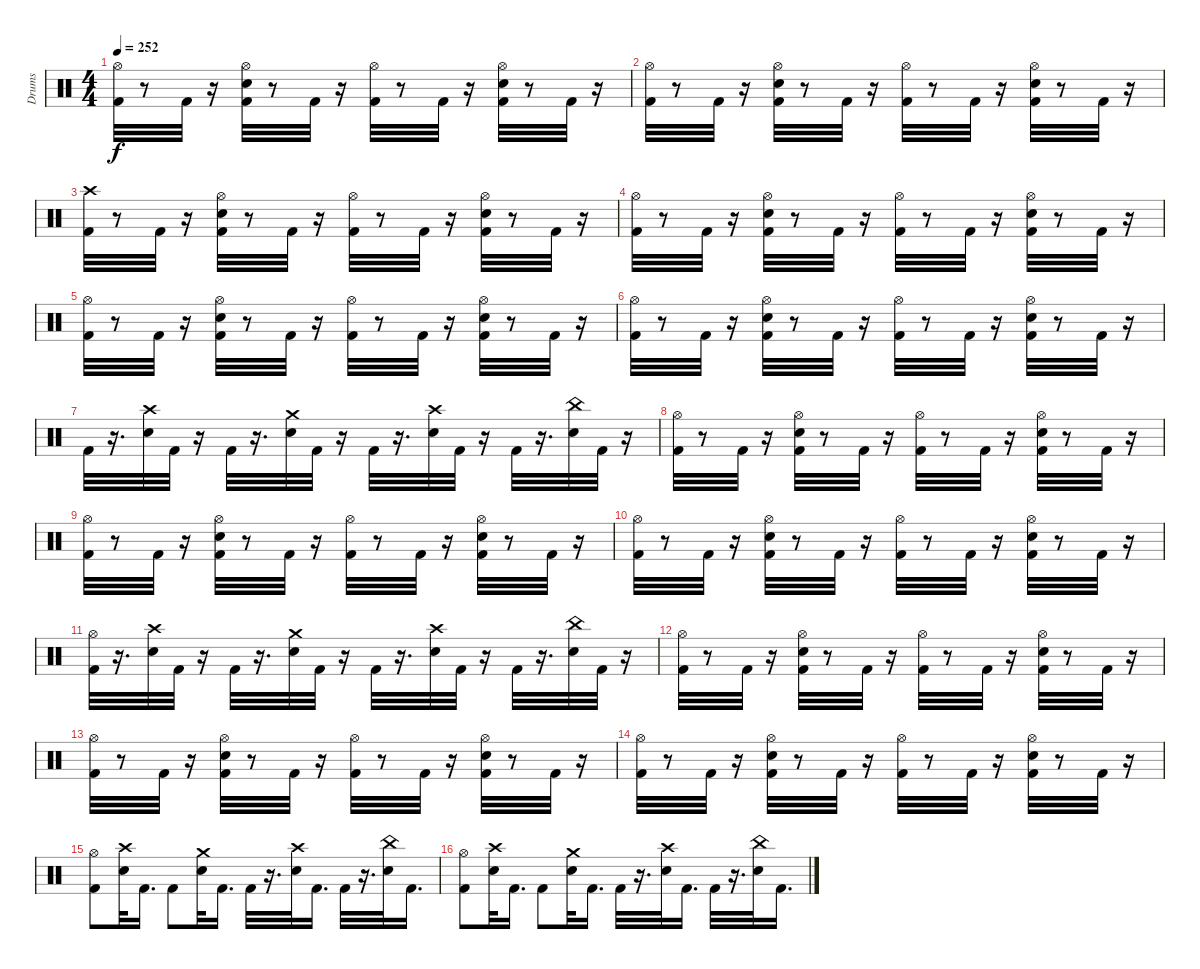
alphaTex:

\track ("Drums" "Drums") {instrument percussion}
\staff {score}
\articulation defaults
\ts (4 4)
\tempo 252
\clef neutral
\ks c
("Hi-Hat (open)" "Kick (hit) 2").32{dy f} r.8 "Kick (hit) 2".32 r.16 ("Snare (hit) 2" "Hi-Hat (open)" "Kick (hit) 2").32 r.8 "Kick (hit) 2".32 r.16 ("Kick (hit) 2" "Hi-Hat (open)").32 r.8 "Kick (hit) 2".32 r.16 ("Hi-Hat (open)" "Snare (hit) 2" "Kick (hit) 2").32 r.8 "Kick (hit) 2".32 r.16 |
("Hi-Hat (open)" "Kick (hit) 2").32 r.8 "Kick (hit) 2".32 r.16 ("Kick (hit) 2" "Hi-Hat (open)" "Snare (hit) 2").32 r.8 "Kick (hit) 2".32 r.16 ("Hi-Hat (open)" "Kick (hit) 2").32 r.8 "Kick (hit) 2".32 r.16 ("Hi-Hat (open)" "Kick (hit) 2" "Snare (hit) 2").32 r.8 "Kick (hit) 2".32 r.16 |
("Crash high (hit)" "Kick (hit) 2").32 r.8 "Kick (hit) 2".32 r.16 ("Hi-Hat (open)" "Snare (hit) 2" "Kick (hit) 2").32 r.8 "Kick (hit) 2".32 r.16 ("Hi-Hat (open)" "Kick (hit) 2").32 r.8 "Kick (hit) 2".32 r.16 ("Kick (hit) 2" "Hi-Hat (open)" "Snare (hit) 2").32 r.8 "Kick (hit) 2".32 r.16 |
("Hi-Hat (open)" "Kick (hit) 2").32 r.8 "Kick (hit) 2".32 r.16 ("Kick (hit) 2" "Snare (hit) 2" "Hi-Hat (open)").32 r.8 "Kick (hit) 2".32 r.16 ("Hi-Hat (open)" "Kick (hit) 2").32 r.8 "Kick (hit) 2".32 r.16 ("Kick (hit) 2" "Snare (hit) 2" "Hi-Hat (open)").32 r.8 "Kick (hit) 2".32 r.16 |
("Hi-Hat (open)" "Kick (hit) 2").32 r.8 "Kick (hit) 2".32 r.16 ("Kick (hit) 2" "Snare (hit) 2" "Hi-Hat (open)").32 r.8 "Kick (hit) 2".32 r.16 ("Hi-Hat (open)" "Kick (hit) 2").32 r.8 "Kick (hit) 2".32 r.16 ("Kick (hit) 2" "Snare (hit) 2" "Hi-Hat (open)").32 r.8 "Kick (hit) 2".32 r.16 |
("Hi-Hat (open)" "Kick (hit) 2").32 r.8 "Kick (hit) 2".32 r.16 ("Kick (hit) 2" "Snare (hit) 2" "Hi-Hat (open)").32 r.8 "Kick (hit) 2".32 r.16 ("Hi-Hat (open)" "Kick (hit) 2").32 r.8 "Kick (hit) 2".32 r.16 ("Kick (hit) 2" "Snare (hit) 2" "Hi-Hat (open)").32 r.8 "Kick (hit) 2".32 r.16 |
"Kick (hit) 2".32 r.16{d} ("Crash high (hit)" "Snare (hit) 2").32 "Kick (hit) 2".32 r.16 "Kick (hit) 2".32 r.16{d} ("Snare (hit) 2" "Crash medium (hit)").32 "Kick (hit) 2".32 r.16 "Kick (hit) 2".32 r.16{d} ("Snare (hit) 2" "Crash high (hit)").32 "Kick (hit) 2".32 r.16 "Kick (hit) 2".32 r.16{d} ("China (hit)" "Snare (hit) 2").32 "Kick (hit) 2".32 r.16 |
("Hi-Hat (open)" "Kick (hit) 2").32 r.8 "Kick (hit) 2".32 r.16 ("Hi-Hat (open)" "Snare (hit) 2" "Kick (hit) 2").32 r.8 "Kick (hit) 2".32 r.16 ("Kick (hit) 2" "Hi-Hat (open)").32 r.8 "Kick (hit) 2".32 r.16 ("Kick (hit) 2" "Hi-Hat (open)" "Snare (hit) 2").32 r.8 "Kick (hit) 2".32 r.16 |
("Hi-Hat (open)" "Kick (hit) 2").32 r.8 "Kick (hit) 2".32 r.16 ("Kick (hit) 2" "Hi-Hat (open)" "Snare (hit) 2").32 r.8 "Kick (hit) 2".32 r.16 ("Kick (hit) 2" "Hi-Hat (open)").32 r.8 "Kick (hit) 2".32 r.16 ("Snare (hit) 2" "Hi-Hat (open)" "Kick (hit) 2").32 r.8 "Kick (hit) 2".32 r.16 |
("Hi-Hat (open)" "Kick (hit) 2").32 r.8 "Kick (hit) 2".32 r.16 ("Kick (hit) 2" "Hi-Hat (open)" "Snare (hit) 2").32 r.8 "Kick (hit) 2".32 r.16 ("Kick (hit) 2" "Hi-Hat (open)").32 r.8 "Kick (hit) 2".32 r.16 ("Snare (hit) 2" "Hi-Hat (open)" "Kick (hit) 2").32 r.8 "Kick (hit) 2".32 r.16 |
("Kick (hit) 2" "Hi-Hat (open)").32 r.16{d} ("Crash high (hit)" "Snare (hit) 2").32 "Kick (hit) 2".32 r.16 "Kick (hit) 2".32 r.16{d} ("Crash medium (hit)" "Snare (hit) 2").32 "Kick (hit) 2".32 r.16 "Kick (hit) 2".32 r.16{d} ("Snare (hit) 2" "Crash high (hit)").32 "Kick (hit) 2".32 r.16 "Kick (hit) 2".32 r.16{d} ("China (hit)" "Snare (hit) 2").32 "Kick (hit) 2".32 r.16 |
("Hi-Hat (open)" "Kick (hit) 2").32 r.8 "Kick (hit) 2".32 r.16 ("Snare (hit) 2" "Kick (hit) 2" "Hi-Hat (open)").32 r.8 "Kick (hit) 2".32 r.16 ("Kick (hit) 2" "Hi-Hat (open)").32 r.8 "Kick (hit) 2".32 r.16 ("Hi-Hat (open)" "Kick (hit) 2" "Snare (hit) 2").32 r.8 "Kick (hit) 2".32 r.16 |
("Hi-Hat (open)" "Kick (hit) 2").32 r.8 "Kick (hit) 2".32 r.16 ("Snare (hit) 2" "Kick (hit) 2" "Hi-Hat (open)").32 r.8 "Kick (hit) 2".32 r.16 ("Kick (hit) 2" "Hi-Hat (open)").32 r.8 "Kick (hit) 2".32 r.16 ("Hi-Hat (open)" "Kick (hit) 2" "Snare (hit) 2").32 r.8 "Kick (hit) 2".32 r.16 |
("Hi-Hat (open)" "Kick (hit) 2").32 r.8 "Kick (hit) 2".32 r.16 ("Snare (hit) 2" "Kick (hit) 2" "Hi-Hat (open)").32 r.8 "Kick (hit) 2".32 r.16 ("Kick (hit) 2" "Hi-Hat (open)").32 r.8 "Kick (hit) 2".32 r.16 ("Hi-Hat (open)" "Kick (hit) 2" "Snare (hit) 2").32 r.8 "Kick (hit) 2".32 r.16 |
("Hi-Hat (open)" "Kick (hit) 2").8 ("Crash high (hit)" "Snare (hit) 2").32 "Kick (hit) 2".16{d} "Kick (hit) 2".8 ("Snare (hit) 2" "Crash medium (hit)").32 "Kick (hit) 2".16{d} "Kick (hit) 2".32 r.16{d} ("Crash high (hit)" "Snare (hit) 2").32 "Kick (hit) 2".16{d} "Kick (hit) 2".32 r.16{d} ("Snare (hit) 2" "China (hit)").32 "Kick (hit) 2".16{d} |
("Hi-Hat (open)" "Kick (hit) 2").8 ("Crash high (hit)" "Snare (hit) 2").32 "Kick (hit) 2".16{d} "Kick (hit) 2".8 ("Snare (hit) 2" "Crash medium (hit)").32 "Kick (hit) 2".16{d} "Kick (hit) 2".32 r.16{d} ("Crash high (hit)" "Snare (hit) 2").32 "Kick (hit) 2".16{d} "Kick (hit) 2".32 r.16{d} ("Snare (hit) 2" "China (hit)").32 "Kick (hit) 2".16{d}
